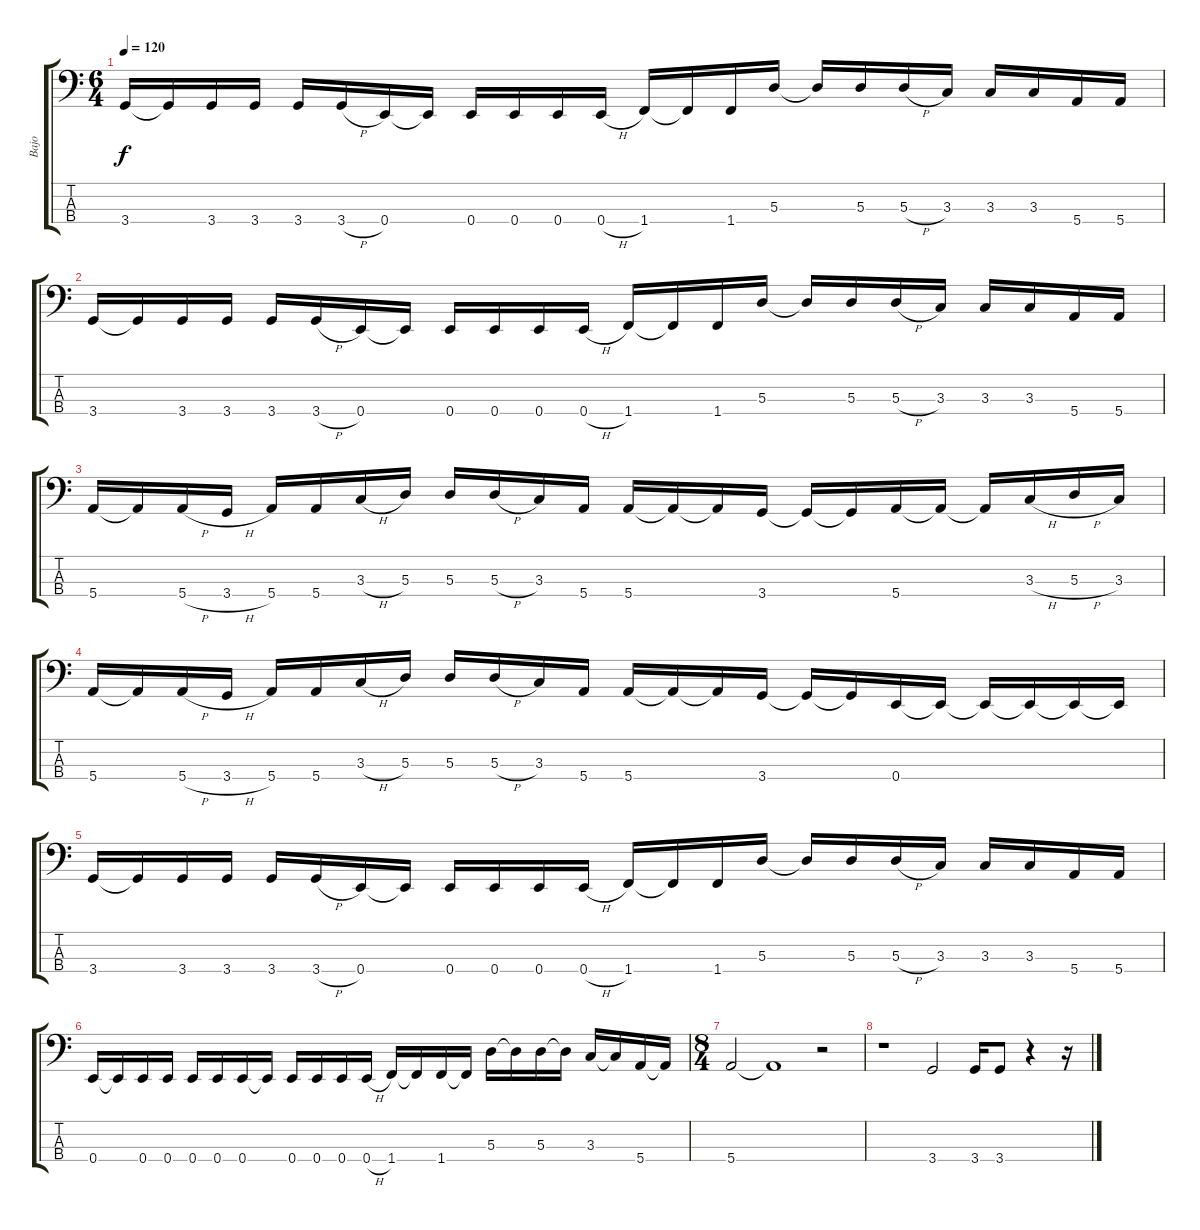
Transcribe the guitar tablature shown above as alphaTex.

\track ("Bajo" "Bajo") {instrument electricbassfinger}
\staff {score tabs}
\tuning (G2 D2 A1 E1) {hide}
\ts (6 4)
\tempo 120
\clef f4
\ks c
3.4.16{dy f} 3.4{t}.16 3.4.16 3.4.16 3.4.16 3.4{h}.16 0.4.16 0.4{t}.16 0.4.16 0.4.16 0.4.16 0.4{h}.16 1.4.16 1.4{t}.16 1.4.16 5.3.16 5.3{t}.16 5.3.16 5.3{h}.16 3.3.16 3.3.16 3.3.16 5.4.16 5.4.16 |
3.4.16 3.4{t}.16 3.4.16 3.4.16 3.4.16 3.4{h}.16 0.4.16 0.4{t}.16 0.4.16 0.4.16 0.4.16 0.4{h}.16 1.4.16 1.4{t}.16 1.4.16 5.3.16 5.3{t}.16 5.3.16 5.3{h}.16 3.3.16 3.3.16 3.3.16 5.4.16 5.4.16 |
5.4.16 5.4{t}.16 5.4{h}.16 3.4{h}.16 5.4.16 5.4.16 3.3{h}.16 5.3.16 5.3.16 5.3{h}.16 3.3.16 5.4.16 5.4.16 5.4{t}.16 5.4{t}.16 3.4.16 3.4{t}.16 3.4{t}.16 5.4.16 5.4{t}.16 5.4{t}.16 3.3{h}.16 5.3{h}.16 3.3.16 |
5.4.16 5.4{t}.16 5.4{h}.16 3.4{h}.16 5.4.16 5.4.16 3.3{h}.16 5.3.16 5.3.16 5.3{h}.16 3.3.16 5.4.16 5.4.16 5.4{t}.16 5.4{t}.16 3.4.16 3.4{t}.16 3.4{t}.16 0.4.16 0.4{t}.16 0.4{t}.16 0.4{t}.16 0.4{t}.16 0.4{t}.16 |
3.4.16 3.4{t}.16 3.4.16 3.4.16 3.4.16 3.4{h}.16 0.4.16 0.4{t}.16 0.4.16 0.4.16 0.4.16 0.4{h}.16 1.4.16 1.4{t}.16 1.4.16 5.3.16 5.3{t}.16 5.3.16 5.3{h}.16 3.3.16 3.3.16 3.3.16 5.4.16 5.4.16 |
0.4.16 0.4{t}.16 0.4.16 0.4.16 0.4.16 0.4.16 0.4.16 0.4{t}.16 0.4.16 0.4.16 0.4.16 0.4{h}.16 1.4.16 1.4{t}.16 1.4.16 1.4{t}.16 5.3.16 5.3{t}.16 5.3.16 5.3{t}.16 3.3.16 3.3{t}.16 5.4.16 5.4{t}.16 |
\ts (8 4)
5.4.2 5.4{t}.1{volume 0} r.2 |
r.1 3.4.2{volume 16} 3.4.16 3.4.8{volume 0} r.4 r.16
